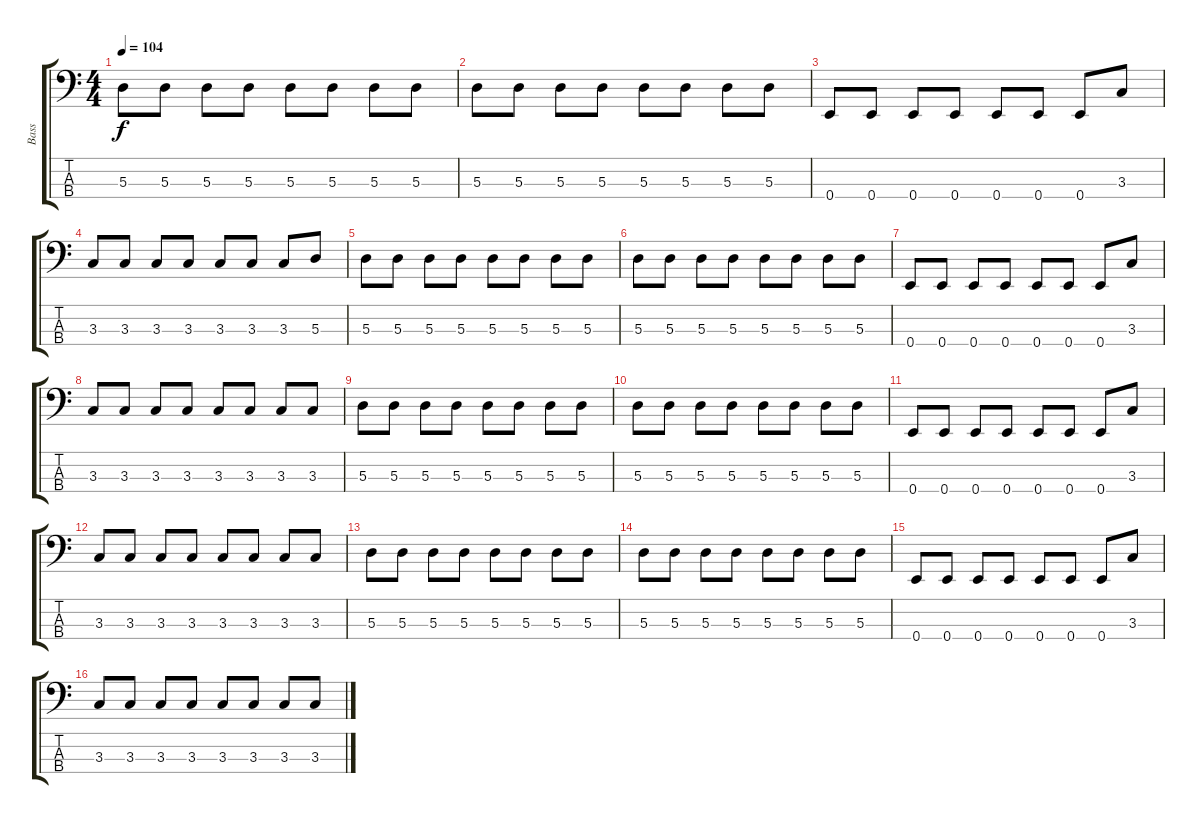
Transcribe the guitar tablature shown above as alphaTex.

\track ("Bass" "Bass") {instrument slapbass1}
\staff {score tabs}
\tuning (G2 D2 A1 E1) {hide}
\ts (4 4)
\tempo 104
\clef f4
\ks c
5.3.8{dy f} 5.3.8 5.3.8 5.3.8 5.3.8 5.3.8 5.3.8 5.3.8 |
5.3.8 5.3.8 5.3.8 5.3.8 5.3.8 5.3.8 5.3.8 5.3.8 |
0.4.8 0.4.8 0.4.8 0.4.8 0.4.8 0.4.8 0.4.8 3.3.8 |
3.3.8 3.3.8 3.3.8 3.3.8 3.3.8 3.3.8 3.3.8 5.3.8 |
5.3.8 5.3.8 5.3.8 5.3.8 5.3.8 5.3.8 5.3.8 5.3.8 |
5.3.8 5.3.8 5.3.8 5.3.8 5.3.8 5.3.8 5.3.8 5.3.8 |
0.4.8 0.4.8 0.4.8 0.4.8 0.4.8 0.4.8 0.4.8 3.3.8 |
3.3.8 3.3.8 3.3.8 3.3.8 3.3.8 3.3.8 3.3.8 3.3.8 |
5.3.8 5.3.8 5.3.8 5.3.8 5.3.8 5.3.8 5.3.8 5.3.8 |
5.3.8 5.3.8 5.3.8 5.3.8 5.3.8 5.3.8 5.3.8 5.3.8 |
0.4.8 0.4.8 0.4.8 0.4.8 0.4.8 0.4.8 0.4.8 3.3.8 |
3.3.8 3.3.8 3.3.8 3.3.8 3.3.8 3.3.8 3.3.8 3.3.8 |
5.3.8 5.3.8 5.3.8 5.3.8 5.3.8 5.3.8 5.3.8 5.3.8 |
5.3.8 5.3.8 5.3.8 5.3.8 5.3.8 5.3.8 5.3.8 5.3.8 |
0.4.8 0.4.8 0.4.8 0.4.8 0.4.8 0.4.8 0.4.8 3.3.8 |
3.3.8 3.3.8 3.3.8 3.3.8 3.3.8 3.3.8 3.3.8 3.3.8
